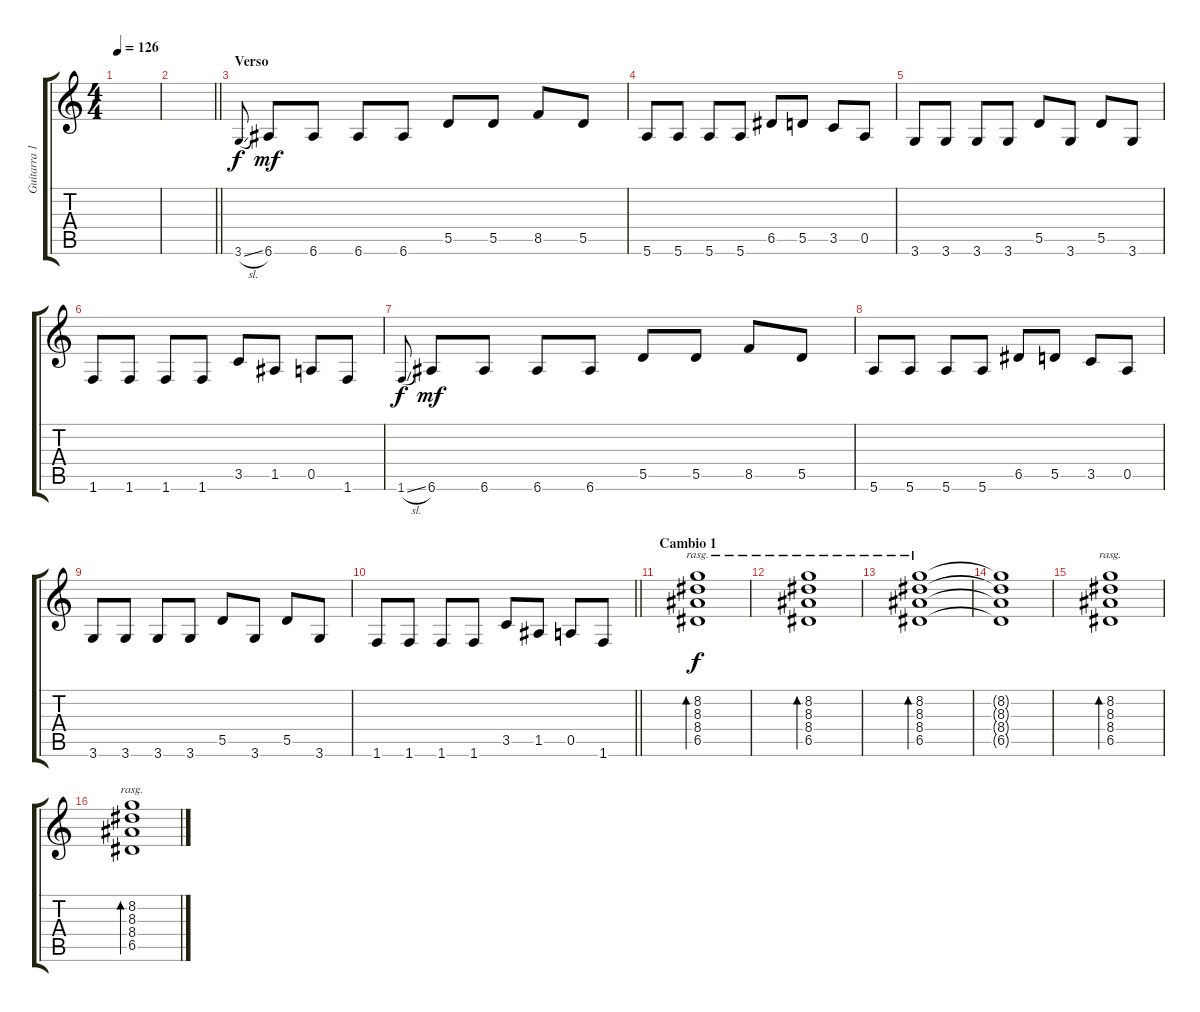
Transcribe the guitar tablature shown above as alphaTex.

\track ("Guitarra 1 RSE" "Guitarra 1") {instrument electricguitarjazz}
\staff {score tabs}
\tuning (E4 B3 G3 D3 A2 E2) {hide}
\ts (4 4)
\tempo 126
\clef g2
\ks c
|
\barLineRight lightlight
|
\section ("" "Verso")
3.6{sl}.8{gr onbeat dy f} 6.6.8{dy mf instrument electricguitarjazz} 6.6.8 6.6.8 6.6.8 5.5.8 5.5.8 8.5.8 5.5.8 |
5.6.8 5.6.8 5.6.8 5.6.8 6.5.8 5.5.8 3.5.8 0.5.8 |
3.6.8 3.6.8 3.6.8 3.6.8 5.5.8 3.6.8 5.5.8 3.6.8 |
1.6.8 1.6.8 1.6.8 1.6.8 3.5.8 1.5.8 0.5.8 1.6.8 |
1.6{sl}.8{gr onbeat dy f} 6.6.8{dy mf} 6.6.8 6.6.8 6.6.8 5.5.8 5.5.8 8.5.8 5.5.8 |
5.6.8 5.6.8 5.6.8 5.6.8 6.5.8 5.5.8 3.5.8 0.5.8 |
3.6.8 3.6.8 3.6.8 3.6.8 5.5.8 3.6.8 5.5.8 3.6.8 |
\barLineRight lightlight
1.6.8 1.6.8 1.6.8 1.6.8 3.5.8 1.5.8 0.5.8 1.6.8 |
\section ("" "Cambio 1")
(8.2 8.3 8.4 6.5).1{bd 120 rasg ii dy f instrument electricguitarclean} |
(8.2 8.3 8.4 6.5).1{bd 120 rasg ii} |
(8.2 8.3 8.4 6.5).1{bd 120 rasg ii} |
(8.2{t} 8.3{t} 8.4{t} 6.5{t}).1 |
(8.2 8.3 8.4 6.5).1{bd 120 rasg ii} |
(8.2 8.3 8.4 6.5).1{bd 120 rasg ii}
